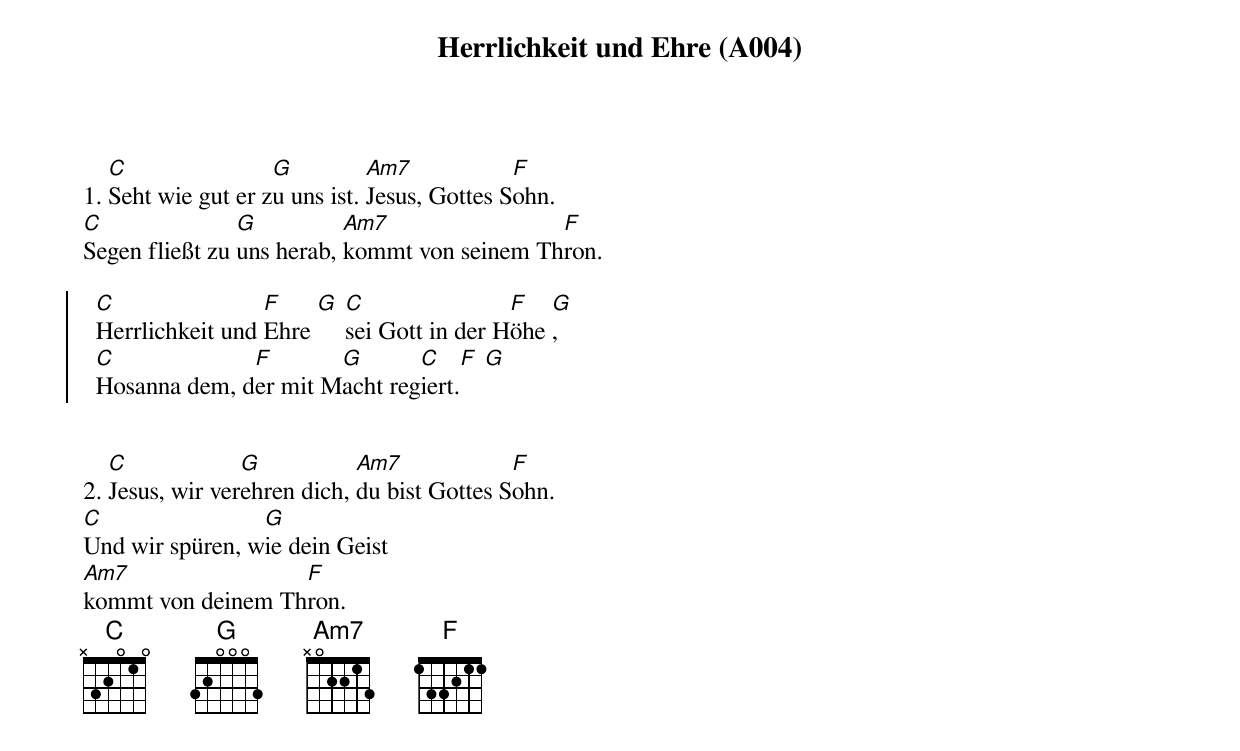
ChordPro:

{title: Herrlichkeit und Ehre (A004)}
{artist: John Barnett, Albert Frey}

1. [C]Seht wie gut er z[G]u uns ist. [Am7]Jesus, Gottes S[F]ohn.
[C]Segen fließt zu [G]uns herab, [Am7]kommt von seinem Th[F]ron.

{soc}
  [C]Herrlichkeit und [F]Ehre [G] [C]sei Gott in der H[F]öhe [G],
  [C]Hosanna dem, d[F]er mit M[G]acht reg[C]iert.[F] [G]
 {eoc}


2. [C]Jesus, wir ver[G]ehren dich, [Am7]du bist Gottes S[F]ohn.
[C]Und wir spüren, w[G]ie dein Geist
[Am7]kommt von deinem Th[F]ron.
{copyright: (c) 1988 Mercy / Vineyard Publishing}
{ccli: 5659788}
